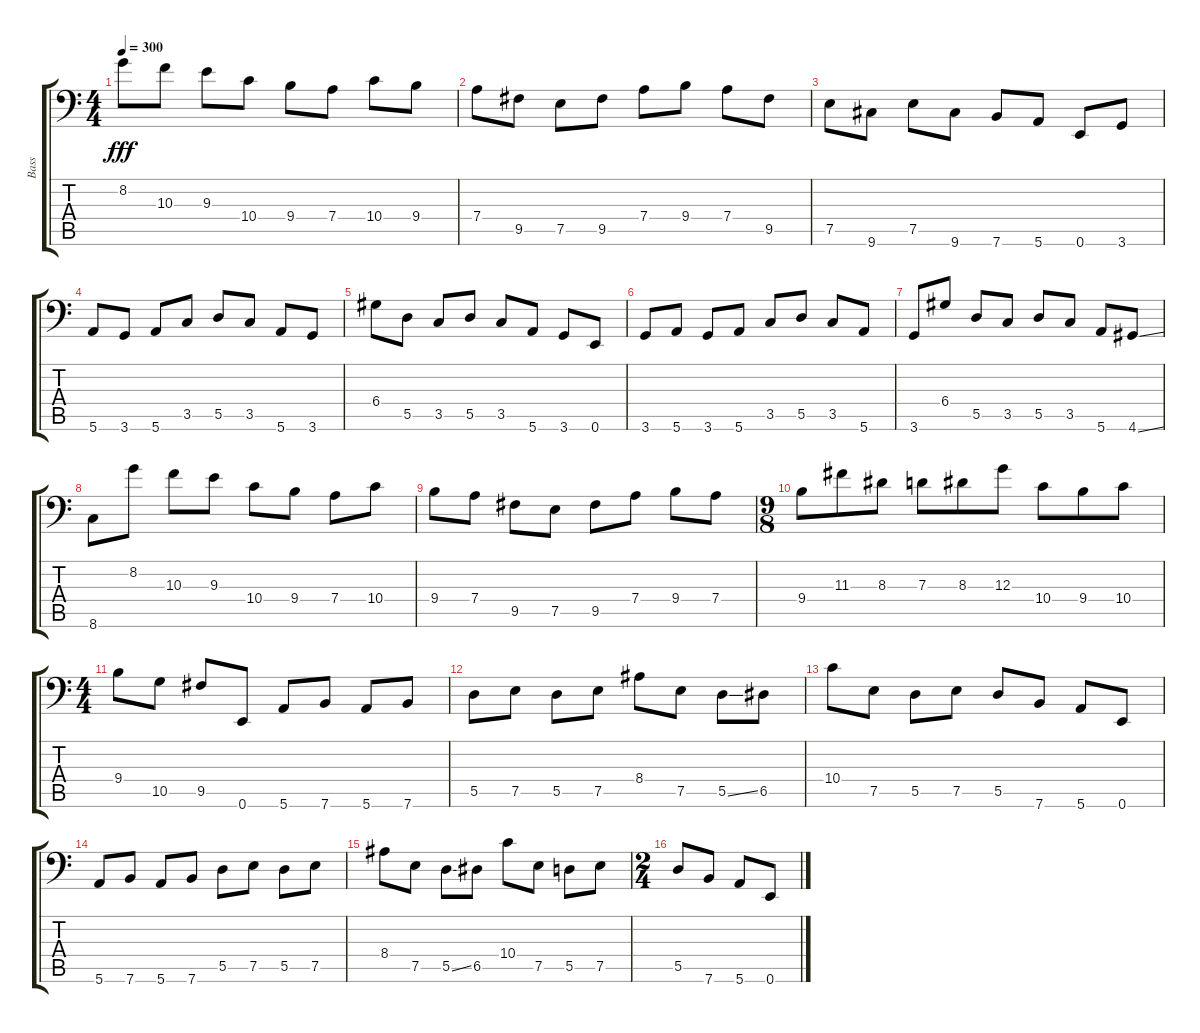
\track ("Bass" "Bass") {instrument electricbassfinger}
\staff {score tabs}
\tuning (E3 B2 G2 D2 A1 E1) {hide}
\ts (4 4)
\tempo 300
\clef f4
\ks c
8.2.8{dy fff instrument electricbassfinger} 10.3.8 9.3.8 10.4.8 9.4.8 7.4.8 10.4.8 9.4.8 |
7.4.8 9.5.8 7.5.8 9.5.8 7.4.8 9.4.8 7.4.8 9.5.8 |
7.5.8 9.6.8 7.5.8 9.6.8 7.6.8 5.6.8 0.6.8 3.6.8 |
5.6.8 3.6.8 5.6.8 3.5.8 5.5.8 3.5.8 5.6.8 3.6.8 |
6.4.8 5.5.8 3.5.8 5.5.8 3.5.8 5.6.8 3.6.8 0.6.8 |
3.6.8 5.6.8 3.6.8 5.6.8 3.5.8 5.5.8 3.5.8 5.6.8 |
3.6.8 6.4.8 5.5.8 3.5.8 5.5.8 3.5.8 5.6.8 4.6{ss}.8 |
8.6.8 8.2.8 10.3.8 9.3.8 10.4.8 9.4.8 7.4.8 10.4.8 |
9.4.8 7.4.8 9.5.8 7.5.8 9.5.8 7.4.8 9.4.8 7.4.8 |
\ts (9 8)
9.4.8 11.3.8 8.3.8 7.3.8 8.3.8 12.3.8 10.4.8 9.4.8 10.4.8 |
\ts (4 4)
9.4.8 10.5.8 9.5.8 0.6.8 5.6.8 7.6.8 5.6.8 7.6.8 |
5.5.8 7.5.8 5.5.8 7.5.8 8.4.8 7.5.8 5.5{ss}.8 6.5.8 |
10.4.8 7.5.8 5.5.8 7.5.8 5.5.8 7.6.8 5.6.8 0.6.8 |
5.6.8 7.6.8 5.6.8 7.6.8 5.5.8 7.5.8 5.5.8 7.5.8 |
8.4.8 7.5.8 5.5{ss}.8 6.5.8 10.4.8 7.5.8 5.5.8 7.5.8 |
\ts (2 4)
5.5.8 7.6.8 5.6.8 0.6.8
